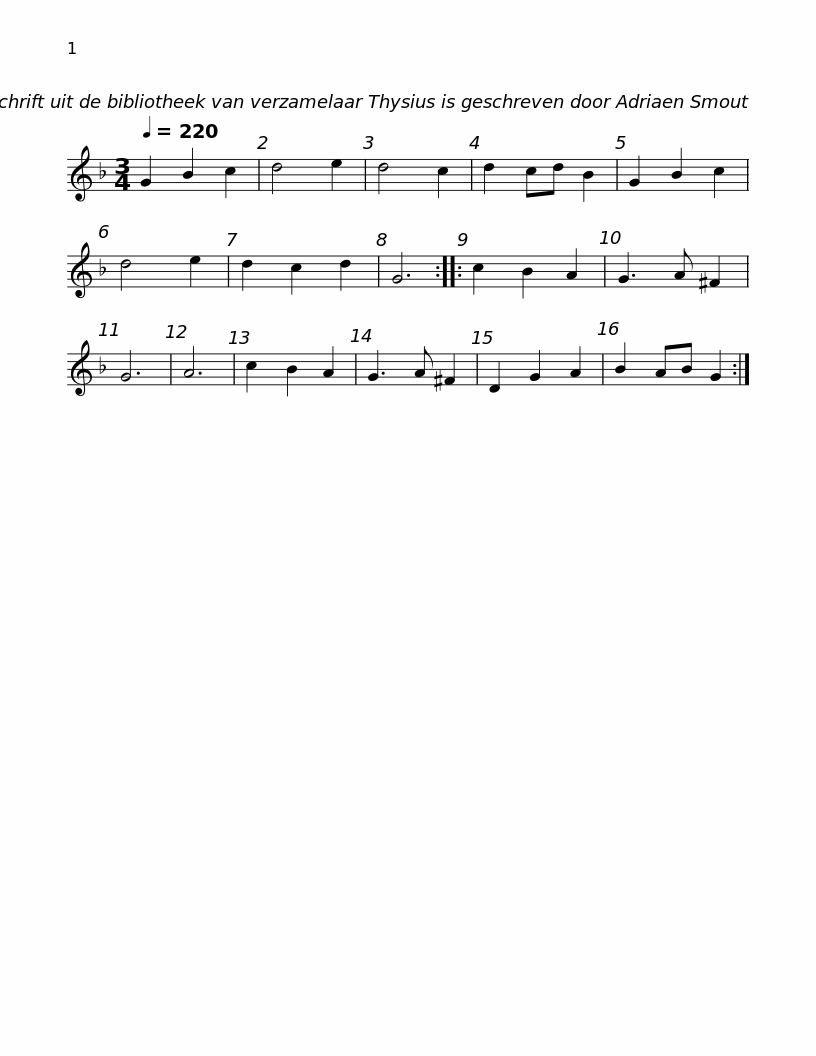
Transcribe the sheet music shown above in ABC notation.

X:1
L:1/8
Q:1/4=220
M:3/4
I:linebreak $
K:F
V:1 treble
V:1
 G2 B2 c2 | d4 e2 | d4 c2 | d2 cd B2 | G2 B2 c2 | %5
 d4 e2 | d2 c2 d2 | G6 ::$ c2 B2 A2 | G3 A ^F2 | %10
 G6 | A6 | c2 B2 A2 | G3 A ^F2 | D2 G2 A2 | %15
 B2 AB G2 :| %16
